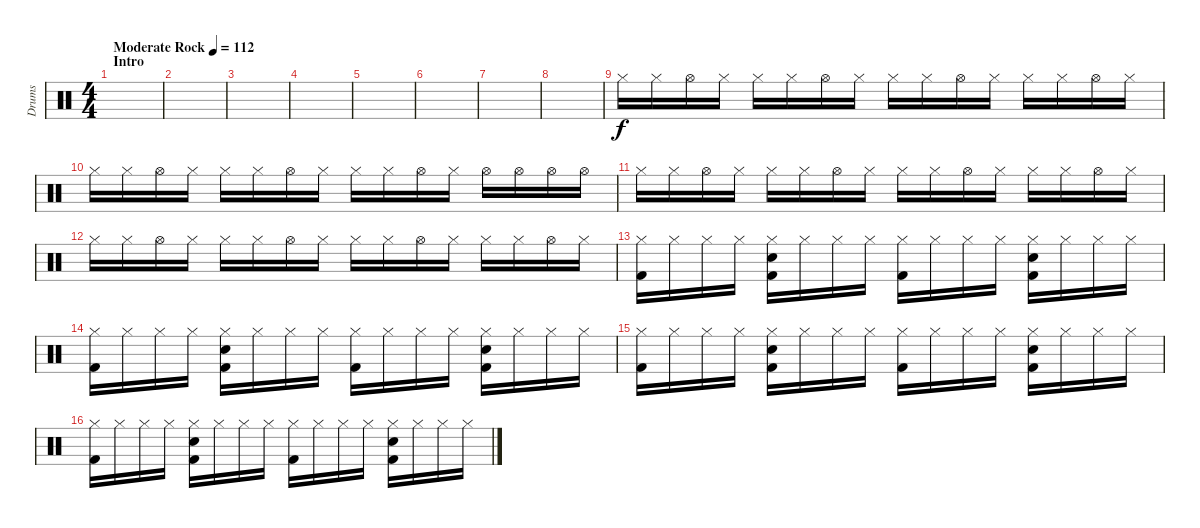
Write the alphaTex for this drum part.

\track ("Drums" "Drums") {instrument percussion}
\staff {score}
\articulation defaults
\ts (4 4)
\section ("" "Intro")
\tempo (112 "Moderate Rock")
\clef neutral
\ks c
|
|
|
|
|
|
|
|
"Hi-Hat (closed)".16 "Hi-Hat (closed)".16 "Hi-Hat (open)".16 "Hi-Hat (closed)".16 "Hi-Hat (closed)".16 "Hi-Hat (closed)".16 "Hi-Hat (open)".16 "Hi-Hat (closed)".16 "Hi-Hat (closed)".16 "Hi-Hat (closed)".16 "Hi-Hat (open)".16 "Hi-Hat (closed)".16 "Hi-Hat (closed)".16 "Hi-Hat (closed)".16 "Hi-Hat (open)".16 "Hi-Hat (closed)".16 |
"Hi-Hat (closed)".16 "Hi-Hat (closed)".16 "Hi-Hat (open)".16 "Hi-Hat (closed)".16 "Hi-Hat (closed)".16 "Hi-Hat (closed)".16 "Hi-Hat (open)".16 "Hi-Hat (closed)".16 "Hi-Hat (closed)".16 "Hi-Hat (closed)".16 "Hi-Hat (open)".16 "Hi-Hat (closed)".16 "Hi-Hat (open)".16 "Hi-Hat (open)".16 "Hi-Hat (open)".16 "Hi-Hat (open)".16 |
"Hi-Hat (closed)".16 "Hi-Hat (closed)".16 "Hi-Hat (open)".16 "Hi-Hat (closed)".16 "Hi-Hat (closed)".16 "Hi-Hat (closed)".16 "Hi-Hat (open)".16 "Hi-Hat (closed)".16 "Hi-Hat (closed)".16 "Hi-Hat (closed)".16 "Hi-Hat (open)".16 "Hi-Hat (closed)".16 "Hi-Hat (closed)".16 "Hi-Hat (closed)".16 "Hi-Hat (open)".16 "Hi-Hat (closed)".16 |
"Hi-Hat (closed)".16 "Hi-Hat (closed)".16 "Hi-Hat (open)".16 "Hi-Hat (closed)".16 "Hi-Hat (closed)".16 "Hi-Hat (closed)".16 "Hi-Hat (open)".16 "Hi-Hat (closed)".16 "Hi-Hat (closed)".16 "Hi-Hat (closed)".16 "Hi-Hat (open)".16 "Hi-Hat (closed)".16 "Hi-Hat (closed)".16 "Hi-Hat (closed)".16 "Hi-Hat (open)".16 "Hi-Hat (closed)".16 |
("Hi-Hat (closed)" "Kick (hit) 2").16 "Hi-Hat (closed)".16 "Hi-Hat (closed)".16 "Hi-Hat (closed)".16 ("Electric Snare (hit)" "Hi-Hat (closed)" "Kick (hit) 2").16 "Hi-Hat (closed)".16 "Hi-Hat (closed)".16 "Hi-Hat (closed)".16 ("Hi-Hat (closed)" "Kick (hit) 2").16 "Hi-Hat (closed)".16 "Hi-Hat (closed)".16 "Hi-Hat (closed)".16 ("Electric Snare (hit)" "Hi-Hat (closed)" "Kick (hit) 2").16 "Hi-Hat (closed)".16 "Hi-Hat (closed)".16 "Hi-Hat (closed)".16 |
("Hi-Hat (closed)" "Kick (hit) 2").16 "Hi-Hat (closed)".16 "Hi-Hat (closed)".16 "Hi-Hat (closed)".16 ("Electric Snare (hit)" "Hi-Hat (closed)" "Kick (hit) 2").16 "Hi-Hat (closed)".16 "Hi-Hat (closed)".16 "Hi-Hat (closed)".16 ("Hi-Hat (closed)" "Kick (hit) 2").16 "Hi-Hat (closed)".16 "Hi-Hat (closed)".16 "Hi-Hat (closed)".16 ("Electric Snare (hit)" "Hi-Hat (closed)" "Kick (hit) 2").16 "Hi-Hat (closed)".16 "Hi-Hat (closed)".16 "Hi-Hat (closed)".16 |
("Hi-Hat (closed)" "Kick (hit) 2").16 "Hi-Hat (closed)".16 "Hi-Hat (closed)".16 "Hi-Hat (closed)".16 ("Electric Snare (hit)" "Hi-Hat (closed)" "Kick (hit) 2").16 "Hi-Hat (closed)".16 "Hi-Hat (closed)".16 "Hi-Hat (closed)".16 ("Hi-Hat (closed)" "Kick (hit) 2").16 "Hi-Hat (closed)".16 "Hi-Hat (closed)".16 "Hi-Hat (closed)".16 ("Electric Snare (hit)" "Hi-Hat (closed)" "Kick (hit) 2").16 "Hi-Hat (closed)".16 "Hi-Hat (closed)".16 "Hi-Hat (closed)".16 |
("Hi-Hat (closed)" "Kick (hit) 2").16 "Hi-Hat (closed)".16 "Hi-Hat (closed)".16 "Hi-Hat (closed)".16 ("Electric Snare (hit)" "Hi-Hat (closed)" "Kick (hit) 2").16 "Hi-Hat (closed)".16 "Hi-Hat (closed)".16 "Hi-Hat (closed)".16 ("Hi-Hat (closed)" "Kick (hit) 2").16 "Hi-Hat (closed)".16 "Hi-Hat (closed)".16 "Hi-Hat (closed)".16 ("Electric Snare (hit)" "Hi-Hat (closed)" "Kick (hit) 2").16 "Hi-Hat (closed)".16 "Hi-Hat (closed)".16 "Hi-Hat (closed)".16
